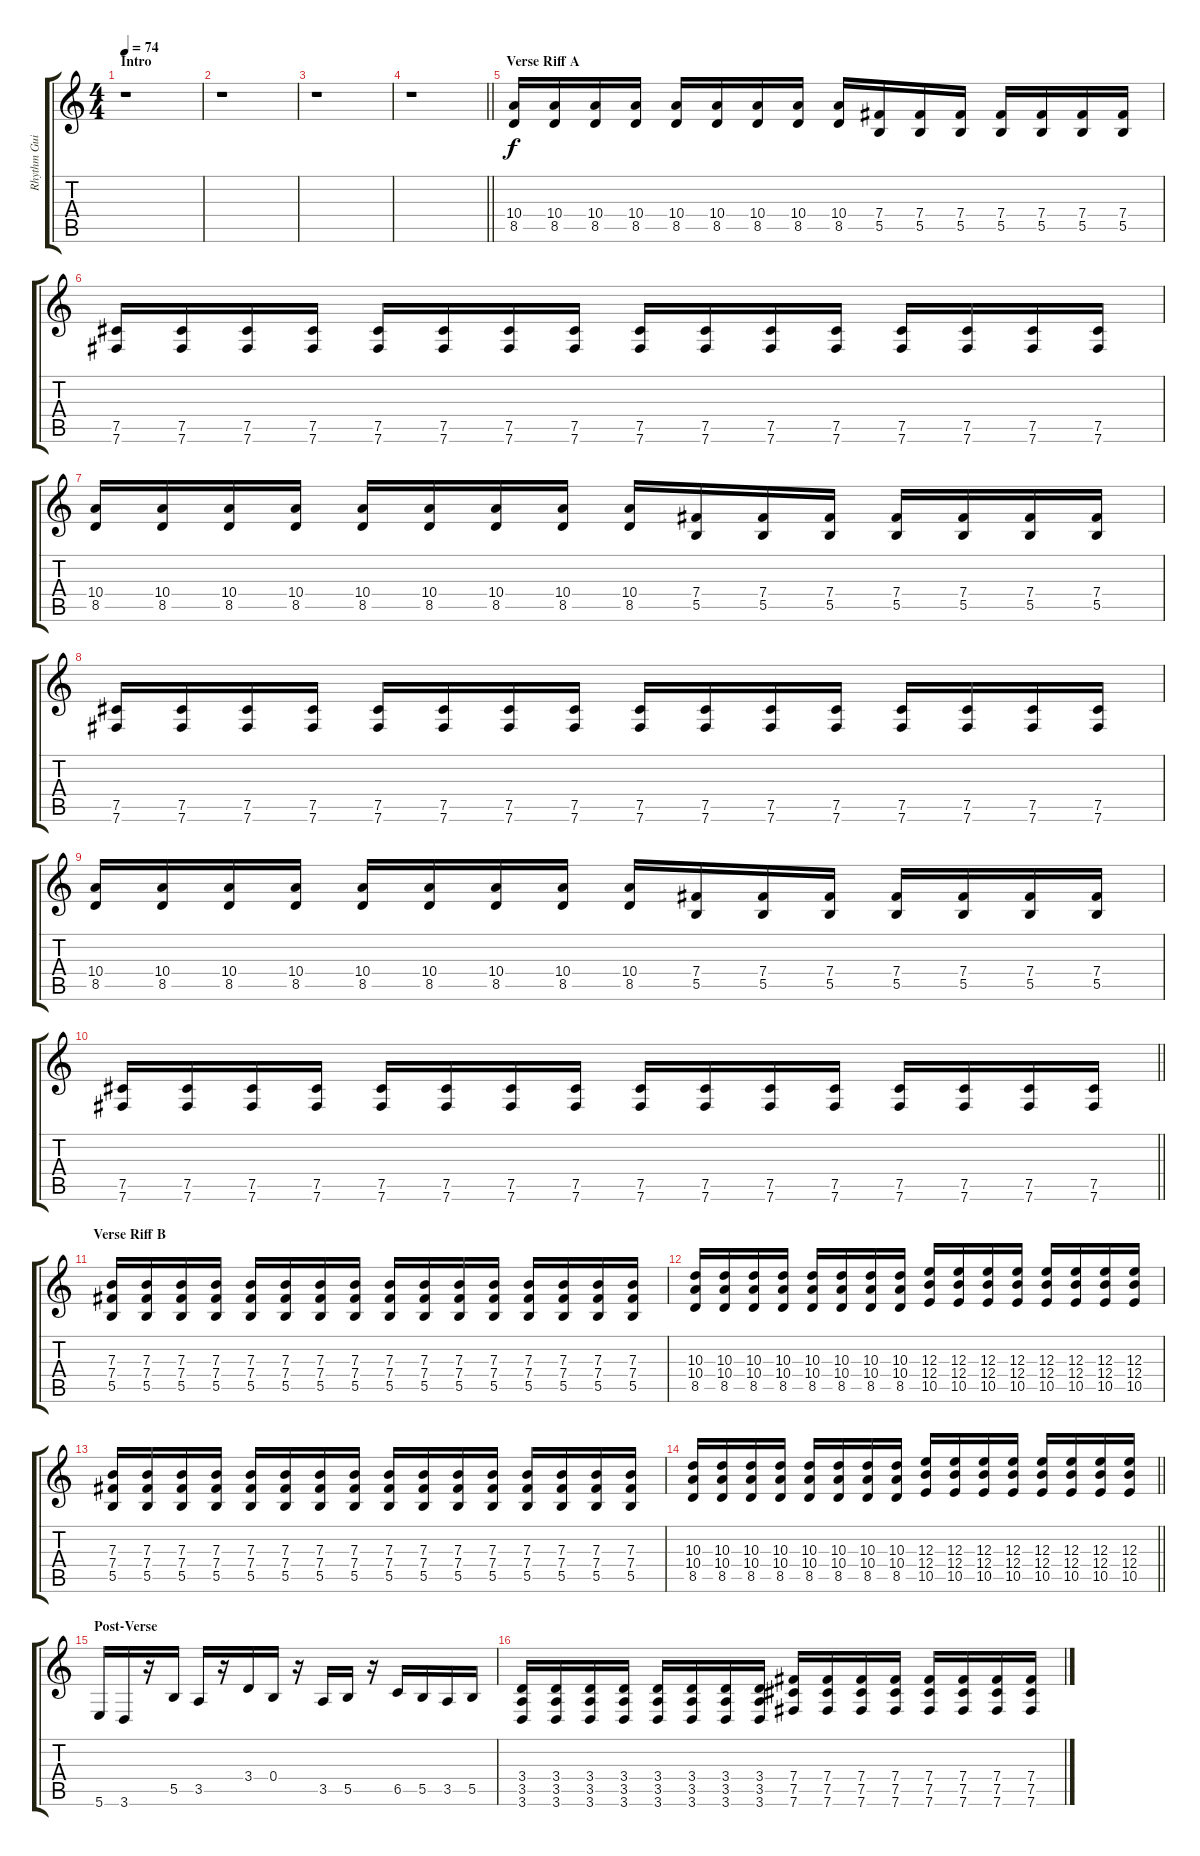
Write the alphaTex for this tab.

\track ("Rhythm Guitar" "Rhythm Gui") {instrument distortionguitar}
\staff {score tabs}
\tuning (Db4 Ab3 E3 B2 Gb2 B1) {hide}
\ts (4 4)
\section ("" "Intro")
\tempo 74
\clef g2
\ks c
r.1{dy f instrument distortionguitar} |
r.1 |
r.1 |
\barLineRight lightlight
r.1 |
\section ("" "Verse Riff A")
(10.4 8.5).16 (10.4 8.5).16 (10.4 8.5).16 (10.4 8.5).16 (10.4 8.5).16 (10.4 8.5).16 (10.4 8.5).16 (10.4 8.5).16 (10.4 8.5).16 (7.4 5.5).16 (7.4 5.5).16 (7.4 5.5).16 (7.4 5.5).16 (7.4 5.5).16 (7.4 5.5).16 (7.4 5.5).16 |
(7.5 7.6).16 (7.5 7.6).16 (7.5 7.6).16 (7.5 7.6).16 (7.5 7.6).16 (7.5 7.6).16 (7.5 7.6).16 (7.5 7.6).16 (7.5 7.6).16 (7.5 7.6).16 (7.5 7.6).16 (7.5 7.6).16 (7.5 7.6).16 (7.5 7.6).16 (7.5 7.6).16 (7.5 7.6).16 |
(10.4 8.5).16 (10.4 8.5).16 (10.4 8.5).16 (10.4 8.5).16 (10.4 8.5).16 (10.4 8.5).16 (10.4 8.5).16 (10.4 8.5).16 (10.4 8.5).16 (7.4 5.5).16 (7.4 5.5).16 (7.4 5.5).16 (7.4 5.5).16 (7.4 5.5).16 (7.4 5.5).16 (7.4 5.5).16 |
(7.5 7.6).16 (7.5 7.6).16 (7.5 7.6).16 (7.5 7.6).16 (7.5 7.6).16 (7.5 7.6).16 (7.5 7.6).16 (7.5 7.6).16 (7.5 7.6).16 (7.5 7.6).16 (7.5 7.6).16 (7.5 7.6).16 (7.5 7.6).16 (7.5 7.6).16 (7.5 7.6).16 (7.5 7.6).16 |
(10.4 8.5).16 (10.4 8.5).16 (10.4 8.5).16 (10.4 8.5).16 (10.4 8.5).16 (10.4 8.5).16 (10.4 8.5).16 (10.4 8.5).16 (10.4 8.5).16 (7.4 5.5).16 (7.4 5.5).16 (7.4 5.5).16 (7.4 5.5).16 (7.4 5.5).16 (7.4 5.5).16 (7.4 5.5).16 |
\barLineRight lightlight
(7.5 7.6).16 (7.5 7.6).16 (7.5 7.6).16 (7.5 7.6).16 (7.5 7.6).16 (7.5 7.6).16 (7.5 7.6).16 (7.5 7.6).16 (7.5 7.6).16 (7.5 7.6).16 (7.5 7.6).16 (7.5 7.6).16 (7.5 7.6).16 (7.5 7.6).16 (7.5 7.6).16 (7.5 7.6).16 |
\section ("" "Verse Riff B")
(7.3 7.4 5.5).16 (7.3 7.4 5.5).16 (7.3 7.4 5.5).16 (7.3 7.4 5.5).16 (7.3 7.4 5.5).16 (7.3 7.4 5.5).16 (7.3 7.4 5.5).16 (7.3 7.4 5.5).16 (7.3 7.4 5.5).16 (7.3 7.4 5.5).16 (7.3 7.4 5.5).16 (7.3 7.4 5.5).16 (7.3 7.4 5.5).16 (7.3 7.4 5.5).16 (7.3 7.4 5.5).16 (7.3 7.4 5.5).16 |
(10.3 10.4 8.5).16 (10.3 10.4 8.5).16 (10.3 10.4 8.5).16 (10.3 10.4 8.5).16 (10.3 10.4 8.5).16 (10.3 10.4 8.5).16 (10.3 10.4 8.5).16 (10.3 10.4 8.5).16 (12.3 12.4 10.5).16 (12.3 12.4 10.5).16 (12.3 12.4 10.5).16 (12.3 12.4 10.5).16 (12.3 12.4 10.5).16 (12.3 12.4 10.5).16 (12.3 12.4 10.5).16 (12.3 12.4 10.5).16 |
(7.3 7.4 5.5).16 (7.3 7.4 5.5).16 (7.3 7.4 5.5).16 (7.3 7.4 5.5).16 (7.3 7.4 5.5).16 (7.3 7.4 5.5).16 (7.3 7.4 5.5).16 (7.3 7.4 5.5).16 (7.3 7.4 5.5).16 (7.3 7.4 5.5).16 (7.3 7.4 5.5).16 (7.3 7.4 5.5).16 (7.3 7.4 5.5).16 (7.3 7.4 5.5).16 (7.3 7.4 5.5).16 (7.3 7.4 5.5).16 |
\barLineRight lightlight
(10.3 10.4 8.5).16 (10.3 10.4 8.5).16 (10.3 10.4 8.5).16 (10.3 10.4 8.5).16 (10.3 10.4 8.5).16 (10.3 10.4 8.5).16 (10.3 10.4 8.5).16 (10.3 10.4 8.5).16 (12.3 12.4 10.5).16 (12.3 12.4 10.5).16 (12.3 12.4 10.5).16 (12.3 12.4 10.5).16 (12.3 12.4 10.5).16 (12.3 12.4 10.5).16 (12.3 12.4 10.5).16 (12.3 12.4 10.5).16 |
\section ("" "Post-Verse")
5.6.16 3.6.16 r.16 5.5.16 3.5.16 r.16 3.4.16 0.4.16 r.16 3.5.16 5.5.16 r.16 6.5.16 5.5.16 3.5.16 5.5.16 |
(3.4 3.5 3.6).16 (3.4 3.5 3.6).16 (3.4 3.5 3.6).16 (3.4 3.5 3.6).16 (3.4 3.5 3.6).16 (3.4 3.5 3.6).16 (3.4 3.5 3.6).16 (3.4 3.5 3.6).16 (7.4 7.5 7.6).16 (7.4 7.5 7.6).16 (7.4 7.5 7.6).16 (7.4 7.5 7.6).16 (7.4 7.5 7.6).16 (7.4 7.5 7.6).16 (7.4 7.5 7.6).16 (7.4 7.5 7.6).16
